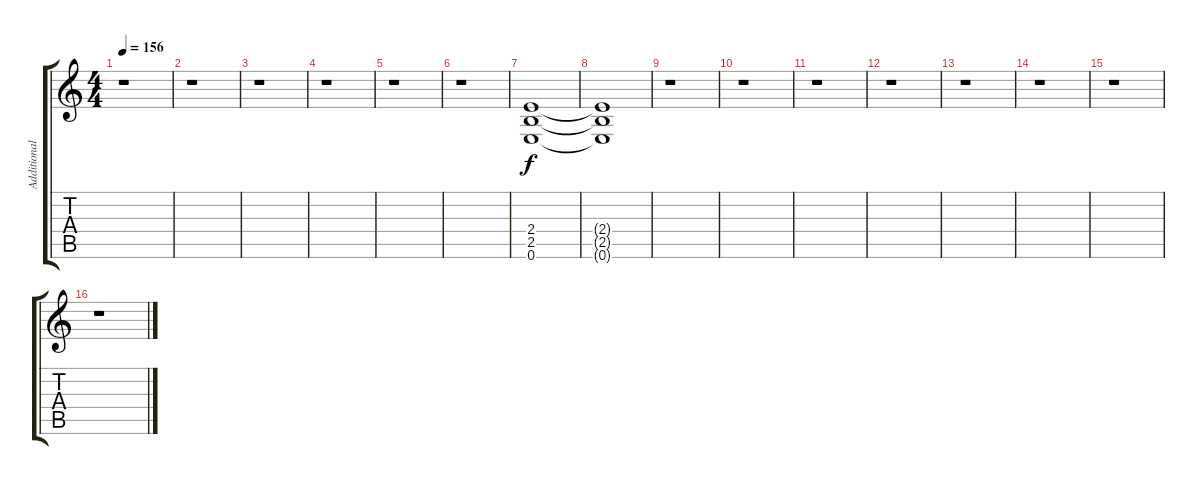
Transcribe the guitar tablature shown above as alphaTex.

\track ("Additional Guitar" "Additional") {instrument overdrivenguitar}
\staff {score tabs}
\tuning (E4 B3 G3 D3 A2 E2) {hide}
\ts (4 4)
\tempo 156
\clef g2
\ks c
r.1{dy f} |
r.1 |
r.1 |
r.1 |
r.1 |
r.1 |
(2.4 2.5 0.6).1 |
(2.4{t} 2.5{t} 0.6{t}).1 |
r.1 |
r.1 |
r.1 |
r.1 |
r.1 |
r.1 |
r.1 |
r.1
